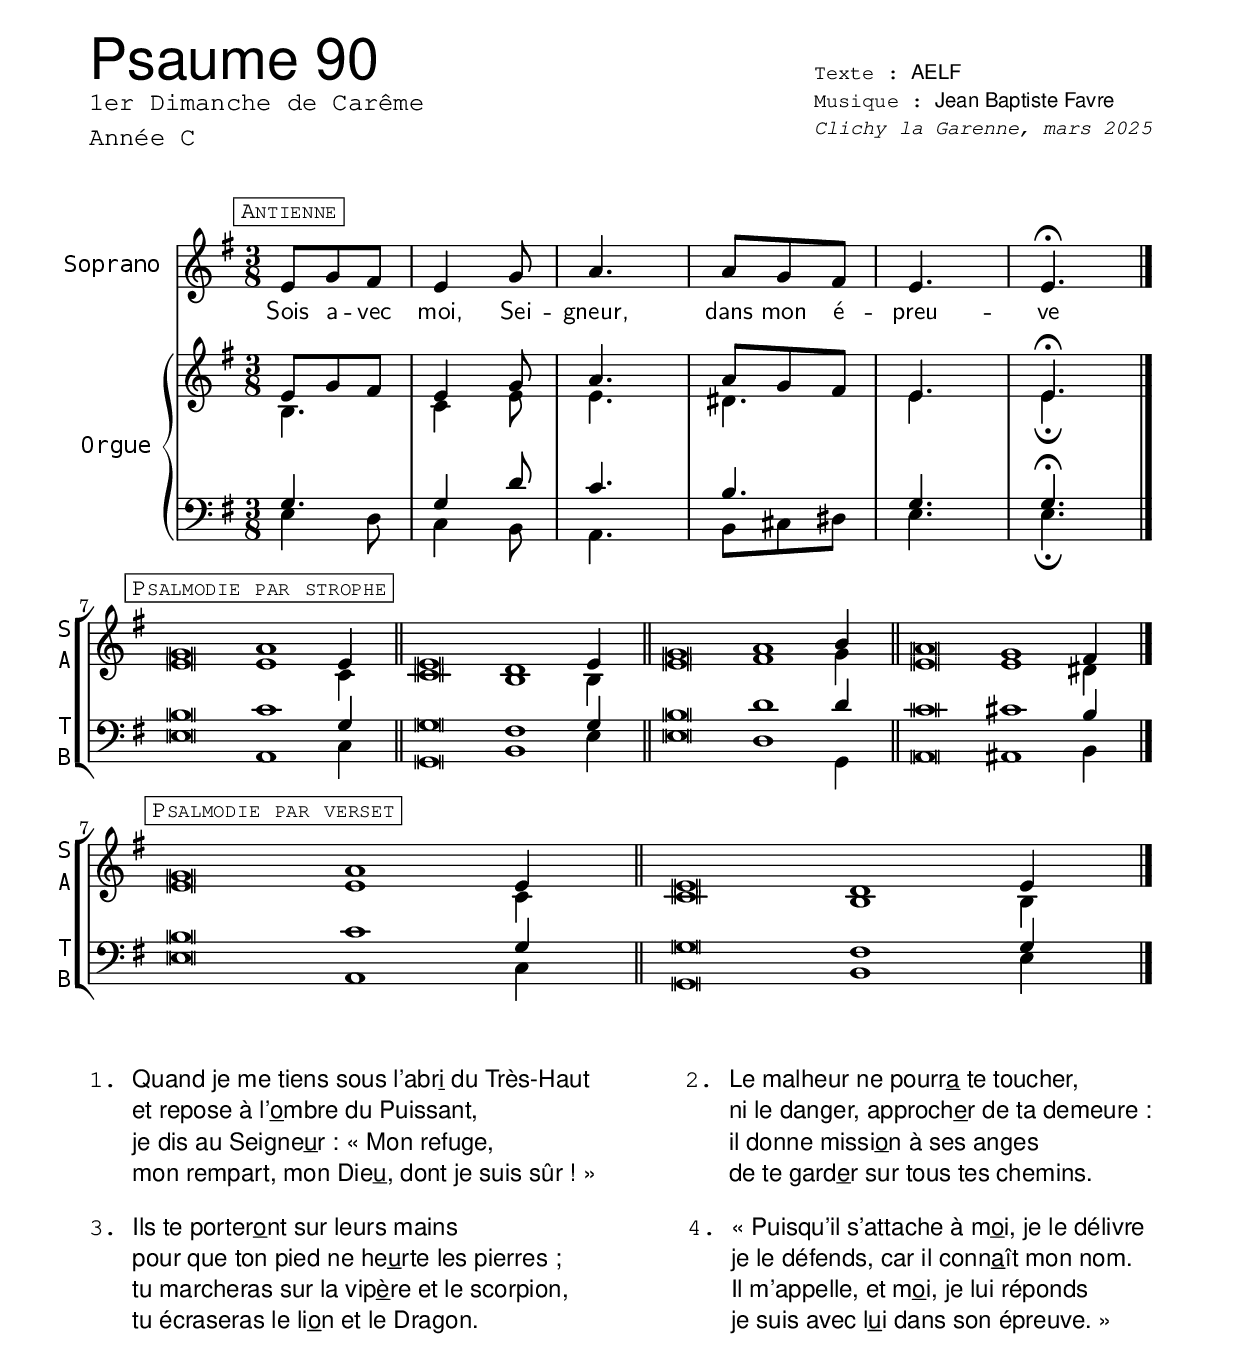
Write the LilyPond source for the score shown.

\version "2.18.2"
\language "english"
%{
  Default settings are needed at the beginning
  because they are used in antiphon & verse music definition
  You can override default values simply by declaring variables again.
%}
\include "../libs/commonFunctions.ily"

tempoVerseRallentando = {
  \set Score.tempoHideNote = ##t
  \tempo 4=60
}
tempoVerseAcelerando = {
  \set Score.tempoHideNote = ##t
  \tempo 2=120
}

scoreHeader = \header {
  title = "Psaume 90"
  subtitle = \markup { \column { "1er Dimanche de Carême" "Année C" } }
  composer = "Jean Baptiste Favre"
  poet = "AELF"
  date = "Clichy la Garenne, mars 2025"
}

global = {
  \key e \minor
  \time 3/8
}

%%%%%%%%%%%%%%%%%%%%%%%%%%%%%%
%%%%%%%%%% Antiphon %%%%%%%%%%
%%%%%%%%%%%%%%%%%%%%%%%%%%%%%%
antiphonRythm = {
    s4.*6
    \bar "|." \break
}
antiphonMusicSoprano = \relative c' {
  \markCustom "Antienne"
  \override BreathingSign.text = \markup {
    \musicglyph #"scripts.caesura.straight"
  }
  e8 g fs e4 g8 a4. a8 g fs e4. e4.
  }

antiphonMusicAlto = \relative c' {
  \override BreathingSign.text = \markup {
    \musicglyph #"scripts.caesura.straight"
  }
  b4. c4 e8 e4. ds4. e4. e4.
  }

antiphonMusicTenor =  \relative c' {
  \override BreathingSign.text = \markup {
    \musicglyph #"scripts.caesura.straight"
  }
  g4. g4 d'8 c4. b4. g4. g4.
  }

antiphonMusicBass =  \relative c {
  \override BreathingSign.text = \markup {
    \musicglyph #"scripts.caesura.straight"
  }
  e4 d8 c4 b8 a4. b8 cs ds e4. e4.
  }

antiphonLyrics = \lyricmode {
  Sois a -- vec moi, Sei -- gneur, dans mon é -- preu -- ve
  }

antiphonLyricsSoprano = \antiphonLyrics
antiphonLyricsAlto = \antiphonLyrics
antiphonLyricsTenor = \antiphonLyrics
antiphonLyricsBass = \antiphonLyrics

%%%%%%%%%%%%%%%%%%%%%%%%%%%%%%%%%%%%%%%%%%%%%%
%%%%%%%%%%          Verses          %%%%%%%%%%
%%%%%%%%%%%%%%%%%%%%%%%%%%%%%%%%%%%%%%%%%%%%%%

verseStropheRythm = {
  \accidentalStyle forget
  \once \override Score.RehearsalMark.break-align-symbols = #'(clef)
  \markCustom "Psalmodie par strophe" \cadenzaOn
  \tempoVerseAcelerando s\breve s1 \tempoVerseRallentando s4 \bar "||"
  \tempoVerseAcelerando s\breve s1 \tempoVerseRallentando s4 \bar "||"
  \tempoVerseAcelerando s\breve s1 \tempoVerseRallentando s4 \bar "||"
  \tempoVerseAcelerando s\breve s1 \tempoVerseRallentando s4 \bar "|." \break

  \markCustom "Psalmodie par verset" \cadenzaOn
  \tempoVerseAcelerando s\breve s1 \tempoVerseRallentando s4 \bar "||"
  \tempoVerseAcelerando s\breve s1 \tempoVerseRallentando s4 \bar "|."
}

verseStropheMusicSoprano = \relative c'' {
  \accidentalStyle forget
  g\breve a1 e4
  e\breve d1 e4
  g\breve a1 b4
  a\breve g1 fs4

  g\breve a1 e4
  e\breve d1 e4
  }

verseStropheMusicAlto = \relative c' {
  \accidentalStyle forget
  e\breve e1 c4
  c\breve b1 b4
  e\breve fs1 g4
  e\breve e1 ds4

  e\breve e1 c4
  c\breve b1 b4
  }

verseStropheMusicTenor = \relative c' {
  \accidentalStyle forget
  b\breve c1 g4
  g\breve fs1 g4
  b\breve d1 d4
  c\breve cs1 b4

  b\breve c1 g4
  g\breve fs1 g4
  }

verseStropheMusicBass = \relative c {
  \accidentalStyle forget
  e\breve a,1 c4
  g\breve b1 e4
  e\breve d1 g,4
  a\breve as1 b4

  e\breve a,1 c4
  g\breve b1 e4
  }

verseLyrics = \markuplist {
  \override #'(font-family . sans)
  \override #'(font-size . 0.5)
  \column {
    \fill-line {
      \left-column{
        \concat { \typewriter "1. " "Quand je me tiens sous l’abr" \underline i " du Très-Haut"}
        \concat { \typewriter "   " "et repose à l’" \underline o "mbre du Puissant,"}
        \concat { \typewriter "   " "je dis au Seigne" \underline u "r&nbsp;: «&nbsp;Mon refuge,"}
        \concat { \typewriter "   " "mon rempart, mon Die" \underline u ", dont je suis sûr&nbsp;!&nbsp;»"}
      }
      \hspace #1
      \left-column {
        \concat { \typewriter "2. " "Le malheur ne pourr" \underline a " te toucher,"}
        \concat { \typewriter "   " "ni le danger, approch" \underline e "r de ta demeure&nbsp;:"}
        \concat { \typewriter "   " "il donne missi" \underline o "n à ses anges"}
        \concat { \typewriter "   " "de te gard" \underline e "r sur tous tes chemins."}
      }
    }
    \vspace #1
    \fill-line {
      \left-column{
        \concat { \typewriter "3. " "Ils te porter" \underline o "nt sur leurs mains"}
        \concat { \typewriter "   " "pour que ton pied ne he" \underline u "rte les pierres&nbsp;;"}
        \concat { \typewriter "   " "tu marcheras sur la vip" \underline è "re et le scorpion,"}
        \concat { \typewriter "   " "tu écraseras le li" \underline o "n et le Dragon."}
      }
      \hspace #1
      \left-column {
        \concat { \typewriter "4. " "«&nbsp;Puisqu’il s’attache à m" \underline o "i, je le délivre&nbsp;"}
        \concat { \typewriter "   " "je le défends, car il conn" \underline a "ît mon nom."}
        \concat { \typewriter "   " "Il m’appelle, et m" \underline o "i, je lui réponds&nbsp;"}
        \concat { \typewriter "   " "je suis avec l" \underline u "i dans son épreuve.&nbsp;»"}
      }
    }
  }
}

%%%%%%%%%%%%%%%%%%%%%%%%%%%%%%%%%%%%%%%%%%%%%%%%%%%%%%%%%%%%%%%%%%%%%
%%%%%%%%%%%%%%%%%%%          Draw score          %%%%%%%%%%%%%%%%%%%%
%%%%%%%%%%%%%%%%%%%%%%%%%%%%%%%%%%%%%%%%%%%%%%%%%%%%%%%%%%%%%%%%%%%%%
% Load Piano settings & layout
partition = {
  <<
    % Antienne à 4 voix mixtes
    %\include "../libs/layouts/commonAntiphonFourVoices.ily"
    \new ChoirStaff = "Antophon4Voices" <<
      \new Staff = "AntiphonSopranoStaff" <<
        \once \override Staff.VerticalAxisGroup.remove-first = ##t
        \set Staff.instrumentName = "Soprano"
        \clef "treble"
        \new Dynamics \antiphonRythm
        \new Voice = "antiphonSoprano" { \global \antiphonMusicSoprano \fermata }
        \new Lyrics \lyricsto "antiphonSoprano" { \antiphonLyricsSoprano }
      >>
    >>
    \new PianoStaff
    <<
      \set PianoStaff.instrumentName = #"Orgue"
      \new Staff <<
        \set Staff.printPartCombineTexts = ##f
        \once \override Staff.VerticalAxisGroup.remove-first = ##t
        \clef treble
        \new Voice = "soprani" {\global \voiceOne \antiphonMusicSoprano \fermata }
        \new Voice = "alti" {\global \voiceTwo \antiphonMusicAlto \fermata }
      >>
      \new Staff <<
        \set Staff.printPartCombineTexts = ##f
        \once \override Staff.VerticalAxisGroup.remove-first = ##t
        \clef bass
        \new Voice = "tenors" {\global \voiceThree \antiphonMusicTenor \fermata }
        \new Voice = "bass" {\global \voiceFour \antiphonMusicBass \fermata }
      >>
    >>
    \new ChoirStaff = "versePsalmody"
    <<
      \new Staff = "verseSopranoAlto" <<
        \set Staff.shortInstrumentName = \markup { \right-column { "S" "A" } }
        \once \override Staff.VerticalAxisGroup.remove-first = ##t
        \global
        \clef treble
        \new Dynamics { \silence \antiphonMusicSoprano \verseStropheRythm }
        \new Voice = "verseSoprano" << \voiceOne {\silence \antiphonMusicSoprano  \verseStropheMusicSoprano } >>
        \new Voice = "verseAlto" << \voiceTwo {\silence \antiphonMusicSoprano  \verseStropheMusicAlto } >>
      >>
      \new Staff = "verseTenorBass" <<
        \set Staff.shortInstrumentName = \markup { \right-column { "T" "B" } }
        \once \override Staff.VerticalAxisGroup.remove-first = ##t
        \global
        \clef bass
        \new Dynamics {\silence \antiphonMusicSoprano \verseStropheRythm}
        \new Voice = "verseTenor" << \voiceOne {\silence \antiphonMusicSoprano  \verseStropheMusicTenor } >>
        \new Voice = "verseBass" << \voiceTwo {\silence \antiphonMusicSoprano  \verseStropheMusicBass } >>
      >>
    >>
  >>
}
%%%%%%%%%%%%% PARTITION VISUELLE %%%%%%%%%%%%%
% PDF output
\paper {
  top-margin = 1.5\cm
  bottom-margin = 1.5\cm
  left-margin = 1.5\cm
  right-margin = 1.5\cm
  markup-system-spacing = #'((basic-distance . 10)
     (minimum-distance . 10)
     (padding . 5)
     (stretchability . 5))
%  #(define fonts
%    (set-global-fonts
%     #:music "emmentaler"
%     #:brace "emmentaler"
%     #:roman "Latin Modern Roman"
%     #:sans "Cantarell"
%  ))
  #(include-special-characters)
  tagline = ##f
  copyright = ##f
  scoreTitleMarkup = \markup \columns {
    \fill-line {
      \column {
        \line {
          \left-column {
            \fontsize #8 \sans \fromproperty #'header:title
            \fontsize #1 \typewriter \fromproperty #'header:subtitle
          }
        }
      }
      \column {
        \line {
          \fontsize #-1
          \left-column {
            \line { \concat { \typewriter "Texte&nbsp;: " \sans \fromproperty #'header:poet \bold " " } }
            \line { \concat { \typewriter "Musique&nbsp;: " \sans \fromproperty #'header:composer \bold " " } }
            \typewriter \italic \fromproperty #'header:date
          }
        }
      }
    }
  }
}

\score {
  \partition
  \layout {
      ragged-last = ##f
      \context {
          \Staff
          \RemoveEmptyStaves
          \override NoteHead.style = #'altdefault
          \override InstrumentName.font-name = #"Monospace Regular"
      }
      \context {
          \PianoStaff
          \RemoveEmptyStaves
          \override NoteHead.style = #'altdefault
          \override InstrumentName.font-name = #"Monospace Regular"
      }
      \context {
          \ChoirStaff
          \RemoveEmptyStaves
          \override NoteHead.style = #'altdefault
          \override InstrumentName.font-name = #"Monospace Regular"
      }
      \override LyricText.font-name = #"Latin Modern Sans"
      \override Score.RehearsalMark.font-family = #'typewriter
  }
  \scoreHeader
}
\verseLyrics